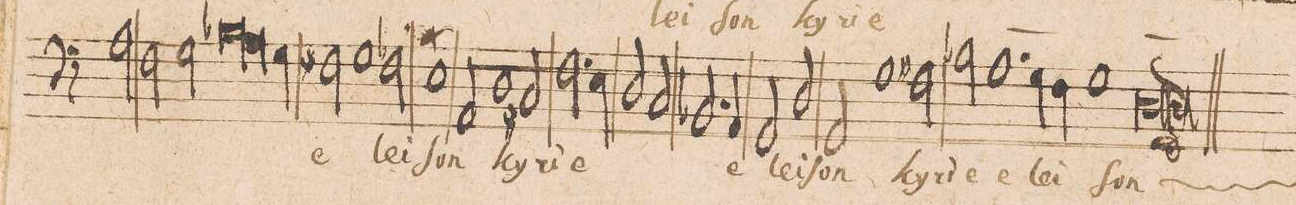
**kern	**text
*I"BASSVS.	*
*clefF4	*
*k[]	*
*met(C|)	*
*M2/1	*
2A\	.
=73-	=73-
2F\	.
2G\	.
*lig	*
1B-X	.
=74-	=74-
*col	*
2.A\	.
*Xlig	*
4G\	.
*Xcol	*
2F#X\	e-
1G\	.
=75-	=75-
2Fn\	-lei-
1E	.
=76-	=76-
2AA/	-ſon
1D	ky-
2C#X/	-ri-
=77-	=77-
2.F\	-e
4E\	.
2D/	.
2Cny/	.
=78-	=78-
2.BB-X/	.
4AA/	e-
2GG/	.
2D/	-lei-
=79-	=79-
2GG/	-ſon
1G	ky-
2F#X\	ri-
=80-	=80-
2B-X\	-e
1A	e-
4G\	-lei-
4Fny\	.
=81-	=81-
1G	.
1Dl	-ſon
==	==
*-	*-
